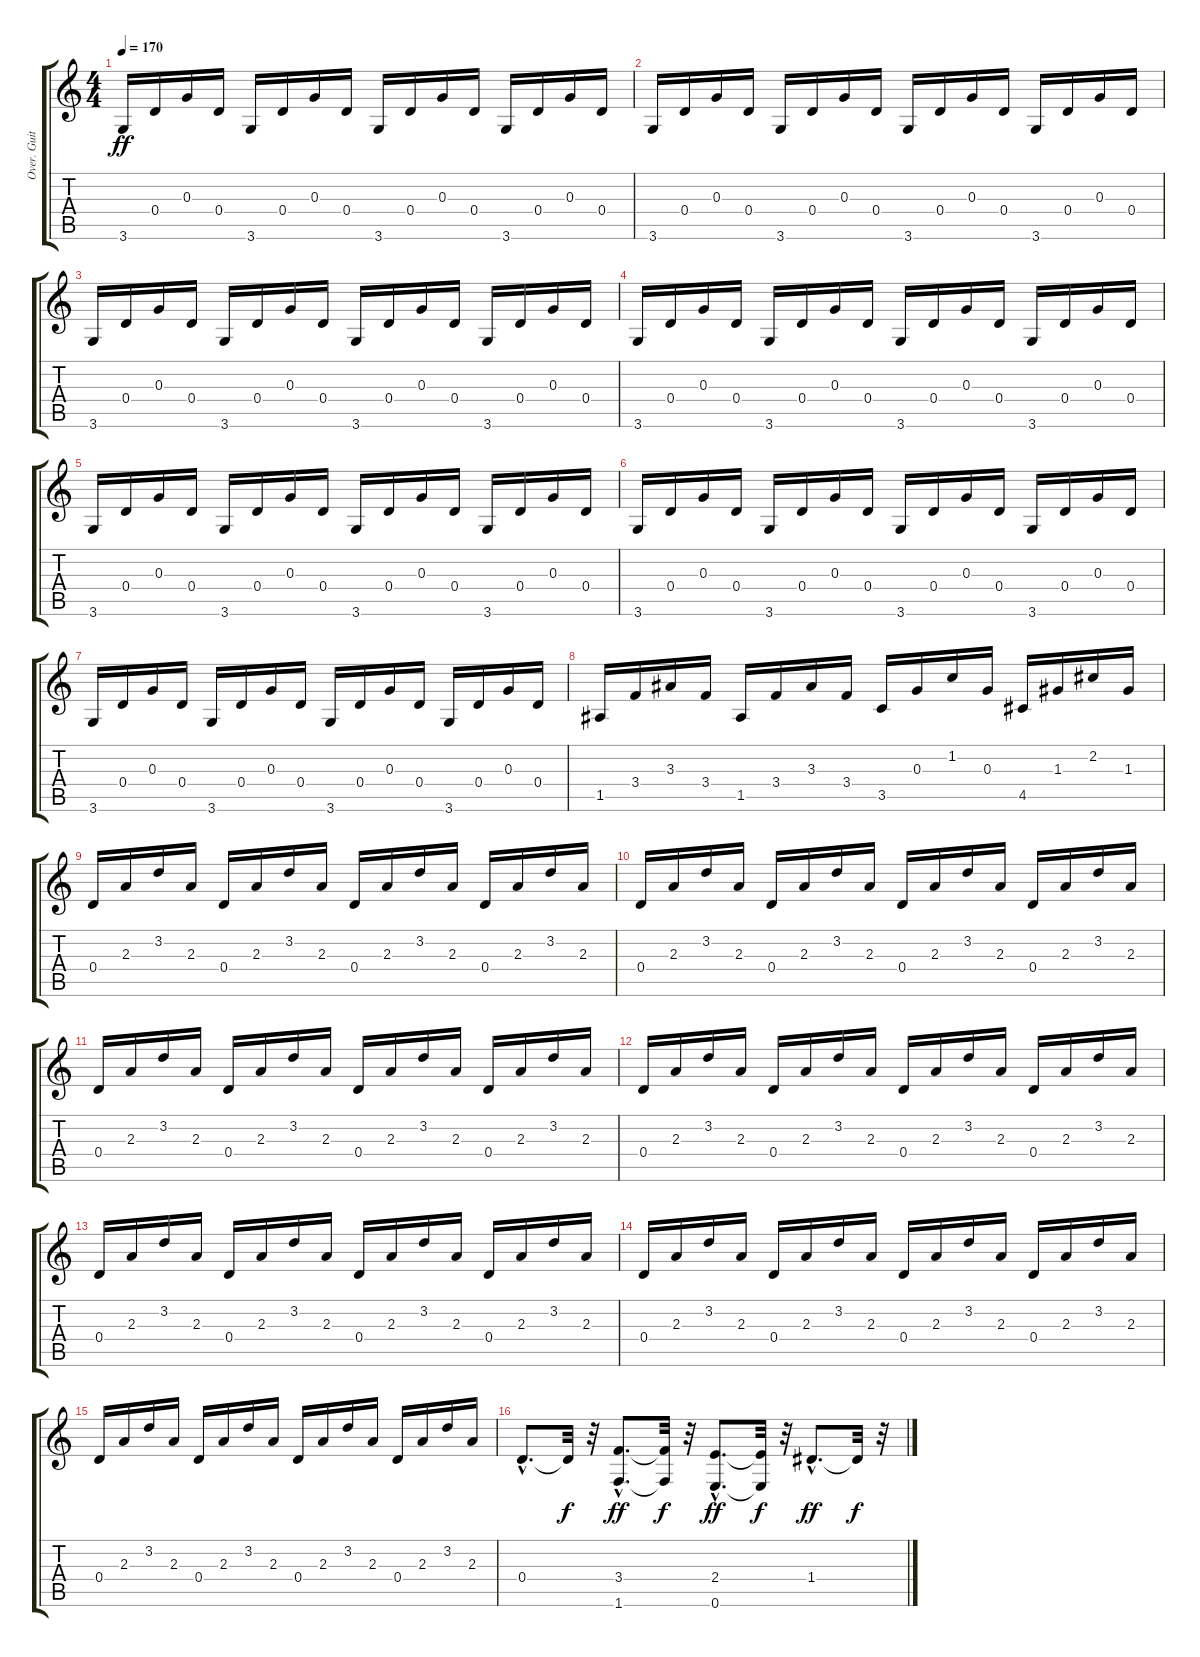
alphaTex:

\track ("Over. Guitar 2" "Over. Guit") {instrument overdrivenguitar}
\staff {score tabs}
\tuning (E4 B3 G3 D3 A2 E2) {hide}
\ts (4 4)
\tempo 170
\clef g2
\ks c
3.6.16{dy ff} 0.4.16 0.3.16 0.4.16 3.6.16 0.4.16 0.3.16 0.4.16 3.6.16 0.4.16 0.3.16 0.4.16 3.6.16 0.4.16 0.3.16 0.4.16 |
3.6.16 0.4.16 0.3.16 0.4.16 3.6.16 0.4.16 0.3.16 0.4.16 3.6.16 0.4.16 0.3.16 0.4.16 3.6.16 0.4.16 0.3.16 0.4.16 |
3.6.16 0.4.16 0.3.16 0.4.16 3.6.16 0.4.16 0.3.16 0.4.16 3.6.16 0.4.16 0.3.16 0.4.16 3.6.16 0.4.16 0.3.16 0.4.16 |
3.6.16 0.4.16 0.3.16 0.4.16 3.6.16 0.4.16 0.3.16 0.4.16 3.6.16 0.4.16 0.3.16 0.4.16 3.6.16 0.4.16 0.3.16 0.4.16 |
3.6.16 0.4.16 0.3.16 0.4.16 3.6.16 0.4.16 0.3.16 0.4.16 3.6.16 0.4.16 0.3.16 0.4.16 3.6.16 0.4.16 0.3.16 0.4.16 |
3.6.16 0.4.16 0.3.16 0.4.16 3.6.16 0.4.16 0.3.16 0.4.16 3.6.16 0.4.16 0.3.16 0.4.16 3.6.16 0.4.16 0.3.16 0.4.16 |
3.6.16 0.4.16 0.3.16 0.4.16 3.6.16 0.4.16 0.3.16 0.4.16 3.6.16 0.4.16 0.3.16 0.4.16 3.6.16 0.4.16 0.3.16 0.4.16 |
1.5.16 3.4.16 3.3.16 3.4.16 1.5.16 3.4.16 3.3.16 3.4.16 3.5.16 0.3.16 1.2.16 0.3.16 4.5.16 1.3.16 2.2.16 1.3.16 |
0.4.16 2.3.16 3.2.16 2.3.16 0.4.16 2.3.16 3.2.16 2.3.16 0.4.16 2.3.16 3.2.16 2.3.16 0.4.16 2.3.16 3.2.16 2.3.16 |
0.4.16 2.3.16 3.2.16 2.3.16 0.4.16 2.3.16 3.2.16 2.3.16 0.4.16 2.3.16 3.2.16 2.3.16 0.4.16 2.3.16 3.2.16 2.3.16 |
0.4.16 2.3.16 3.2.16 2.3.16 0.4.16 2.3.16 3.2.16 2.3.16 0.4.16 2.3.16 3.2.16 2.3.16 0.4.16 2.3.16 3.2.16 2.3.16 |
0.4.16 2.3.16 3.2.16 2.3.16 0.4.16 2.3.16 3.2.16 2.3.16 0.4.16 2.3.16 3.2.16 2.3.16 0.4.16 2.3.16 3.2.16 2.3.16 |
0.4.16 2.3.16 3.2.16 2.3.16 0.4.16 2.3.16 3.2.16 2.3.16 0.4.16 2.3.16 3.2.16 2.3.16 0.4.16 2.3.16 3.2.16 2.3.16 |
0.4.16 2.3.16 3.2.16 2.3.16 0.4.16 2.3.16 3.2.16 2.3.16 0.4.16 2.3.16 3.2.16 2.3.16 0.4.16 2.3.16 3.2.16 2.3.16 |
0.4.16 2.3.16 3.2.16 2.3.16 0.4.16 2.3.16 3.2.16 2.3.16 0.4.16 2.3.16 3.2.16 2.3.16 0.4.16 2.3.16 3.2.16 2.3.16 |
0.4{hac}.8{d} 0.4{t}.32{dy f} r.32 (3.4{hac} 1.6{hac}).8{d dy ff} (3.4{t} 1.6{t}).32{dy f} r.32 (2.4{hac} 0.6{hac}).8{d dy ff} (2.4{t} 0.6{t}).32{dy f} r.32 1.4{hac}.8{d dy ff} 1.4{t}.32{dy f} r.32
